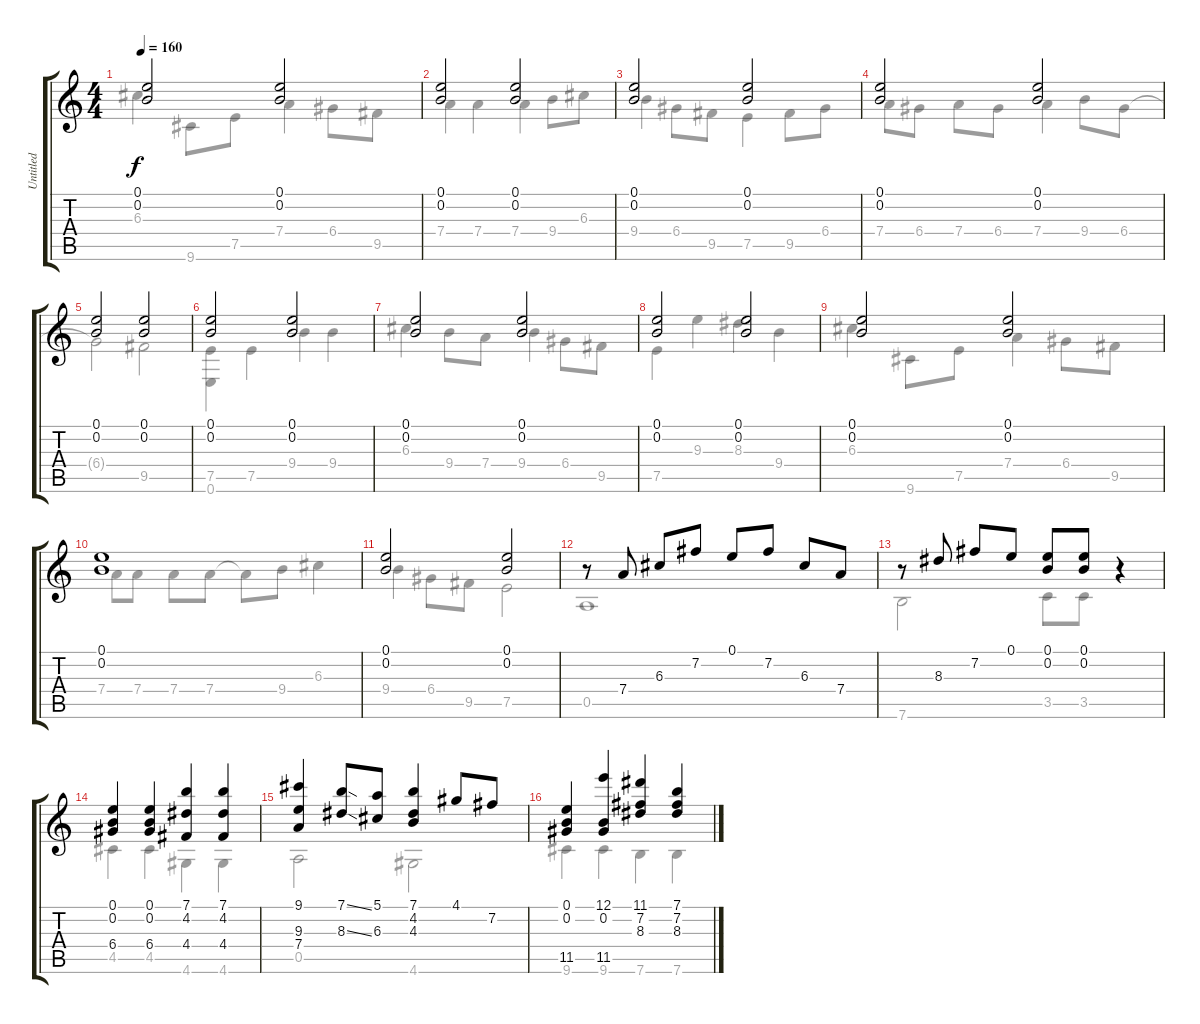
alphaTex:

\track ("Untitled" "Untitled") {instrument acousticguitarnylon}
\staff {score tabs}
\tuning (E4 B3 G3 D3 A2 E2) {hide}
\voice
\ts (4 4)
\tempo 160
\clef g2
\ks c
(0.1 0.2).2{dy f} (0.1 0.2).2 |
(0.1 0.2).2 (0.1 0.2).2 |
(0.1 0.2).2 (0.1 0.2).2 |
(0.1 0.2).2 (0.1 0.2).2 |
(0.1 0.2).2 (0.1 0.2).2 |
(0.1 0.2).2 (0.1 0.2).2 |
(0.1 0.2).2 (0.1 0.2).2 |
(0.1 0.2).2 (0.1 0.2).2 |
(0.1 0.2).2 (0.1 0.2).2 |
(0.1 0.2).1 |
(0.1 0.2).2 (0.1 0.2).2 |
r.8 7.4.8 6.3.8 7.2.8 0.1.8 7.2.8 6.3.8 7.4.8 |
r.8 8.3.8 7.2.8 0.1.8 (0.1 0.2).8 (0.1 0.2).8 r.4 |
(0.1 0.2 6.4).4 (0.1 0.2 6.4).4 (7.1 4.2 4.4).4 (7.1 4.2 4.4).4 |
(9.1 9.3 7.4).4 (7.1{ss} 8.3{ss}).8 (5.1 6.3).8 (7.1 4.2 4.3).4 4.1.8 7.2.8 |
(0.1 0.2 11.5).4 (12.1 0.2 11.5).4 (11.1 7.2 8.3).4 (7.1 7.2 8.3).4
\voice
\clef g2
\ottava regular
\simile none
\ks c
6.3.4{dy f} 9.6.8 7.5.8 7.4.4 6.4.8 9.5.8 |
7.4.4 7.4.4 7.4.4 9.4.8 6.3.8 |
9.4.4 6.4.8 9.5.8 7.5.4 9.5.8 6.4.8 |
7.4.8 6.4.8 7.4.8 6.4.8 7.4.4 9.4.8 6.4.8 |
6.4{t}.2 9.5.2 |
(7.5 0.6).4 7.5.4 9.4.4 9.4.4 |
6.3.4 9.4.8 7.4.8 9.4.4 6.4.8 9.5.8 |
7.5.4 9.3.4 8.3.4 9.4.4 |
6.3.4 9.6.8 7.5.8 7.4.4 6.4.8 9.5.8 |
7.4.8 7.4.8 7.4.8 7.4.8 7.4{t}.8 9.4.8 6.3.4 |
9.4.4 6.4.8 9.5.8 7.5.2 |
0.5.1 |
7.6.2 3.5.8 3.5.8 r.4 |
4.5.4 4.5.4 4.6.4 4.6.4 |
0.5.2 4.6.2 |
9.6.4 9.6.4 7.6.4 7.6.4
